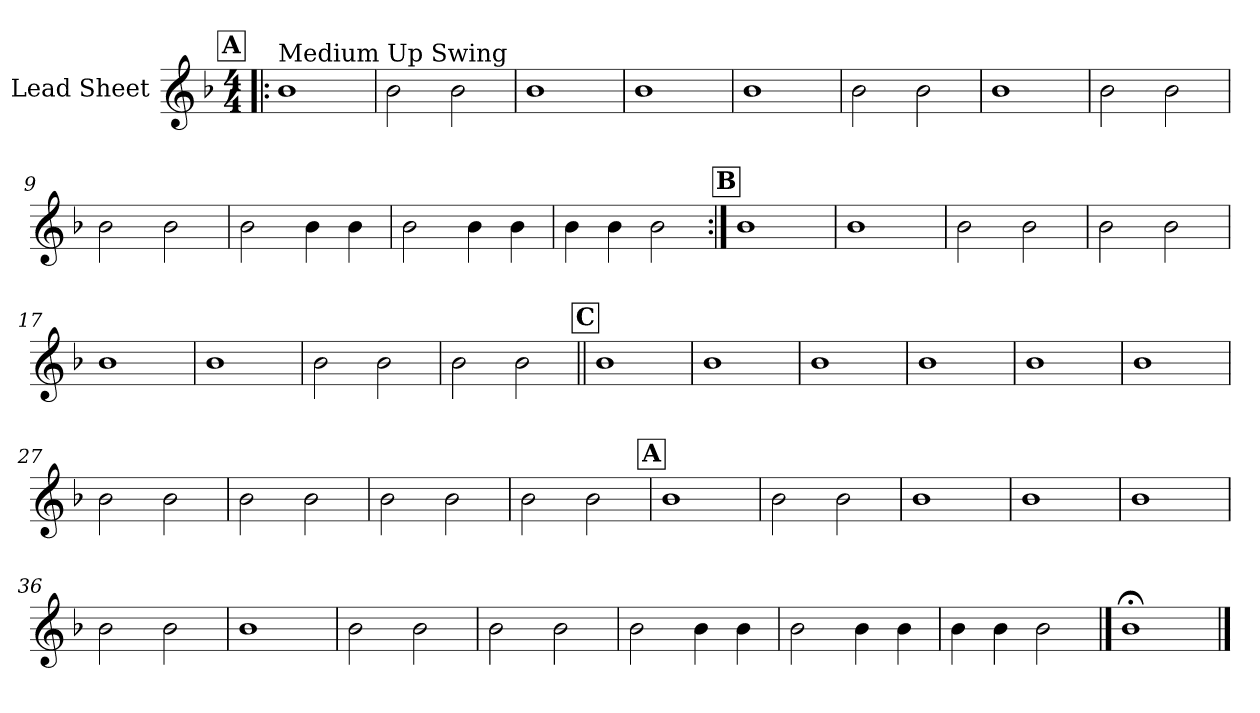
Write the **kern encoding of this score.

**kern
*part1
*staff1
*I"Lead Sheet
*clefG2
*k[b-]
*F:
*M4/4
!!LO:REH:place=s1:a:fs=14:t=A
=1!|:
!LO:TX:a:t=Medium Up Swing
1b-
=2
2b-\
2b-\
=3
1b-
=4
1b-
!!LO:LB:g=z
=5
1b-
=6
2b-\
2b-\
=7
1b-
=8
2b-\
2b-\
!!LO:LB:g=z
=9
2b-\
2b-\
=10
2b-\
4b-\
4b-\
=11
2b-\
4b-\
4b-\
=12
4b-\
4b-\
2b-\
!!LO:LB:g=z
!!LO:REH:place=s1:a:fs=14:t=B
=13:|!
1b-
=14
1b-
=15
2b-\
2b-\
=16
2b-\
2b-\
!!LO:LB:g=z
=17
1b-
=18
1b-
=19
2b-\
2b-\
=20
2b-\
2b-\
!!LO:LB:g=z
!!LO:REH:place=s1:a:fs=14:t=C
=21||
1b-
=22
1b-
=23
1b-
=24
1b-
!!LO:LB:g=z
=25
1b-
=26
1b-
=27
2b-\
2b-\
=28
2b-\
2b-\
!!LO:LB:g=z
=29
2b-\
2b-\
=30
2b-\
2b-\
!!LO:REH:place=s1:a:fs=14:t=A
=31
1b-
=32
2b-\
2b-\
!!LO:LB:g=z
=33
1b-
=34
1b-
=35
1b-
=36
2b-\
2b-\
!!LO:LB:g=z
=37
1b-
=38
2b-\
2b-\
=39
2b-\
2b-\
=40
2b-\
4b-\
4b-\
!!LO:PB:g=z
=41
2b-\
4b-\
4b-\
=42
4b-\
4b-\
2b-\
==43
1b-;<
==
*-
